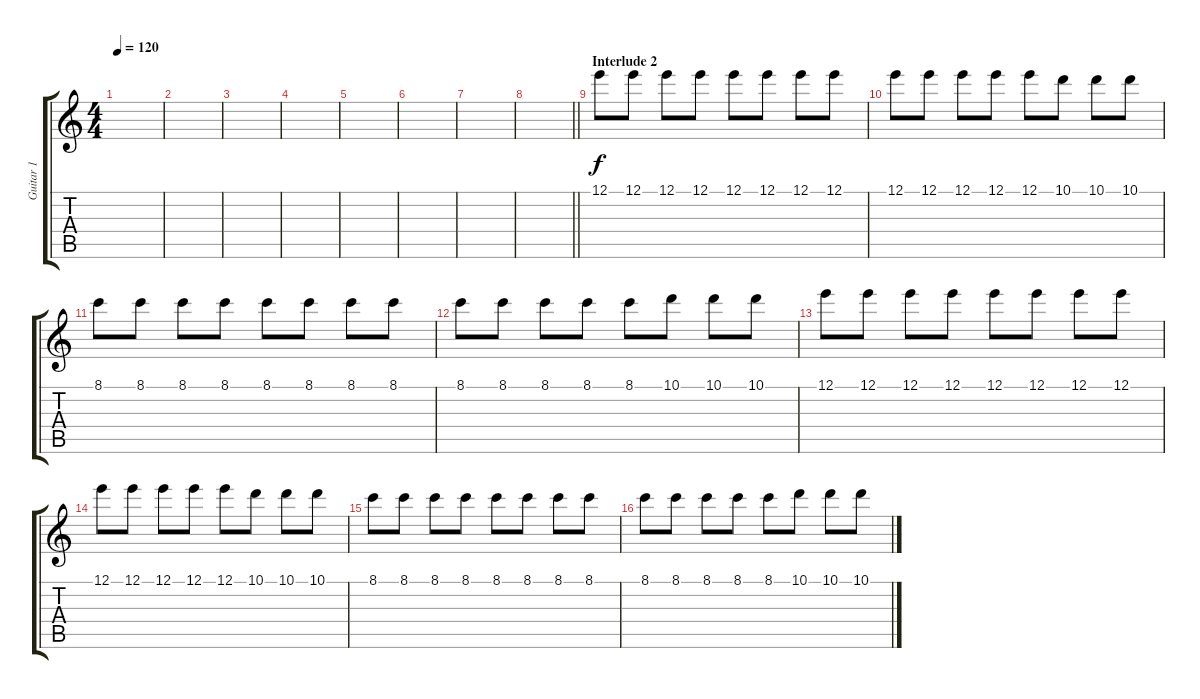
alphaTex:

\track ("Guitar 1" "Guitar 1") {instrument overdrivenguitar}
\staff {score tabs}
\tuning (E4 B3 G3 D3 A2 E2) {hide}
\ts (4 4)
\tempo 120
\clef g2
\ks c
|
|
|
|
|
|
|
\barLineRight lightlight
|
\section ("" "Interlude 2")
12.1.8{dy f volume 11} 12.1.8 12.1.8 12.1.8 12.1.8 12.1.8 12.1.8 12.1.8 |
12.1.8 12.1.8 12.1.8 12.1.8 12.1.8 10.1.8 10.1.8 10.1.8 |
8.1.8 8.1.8 8.1.8 8.1.8 8.1.8 8.1.8 8.1.8 8.1.8 |
8.1.8 8.1.8 8.1.8 8.1.8 8.1.8 10.1.8 10.1.8 10.1.8 |
12.1.8 12.1.8 12.1.8 12.1.8 12.1.8 12.1.8 12.1.8 12.1.8 |
12.1.8 12.1.8 12.1.8 12.1.8 12.1.8 10.1.8 10.1.8 10.1.8 |
8.1.8 8.1.8 8.1.8 8.1.8 8.1.8 8.1.8 8.1.8 8.1.8 |
8.1.8 8.1.8 8.1.8 8.1.8 8.1.8 10.1.8 10.1.8 10.1.8
